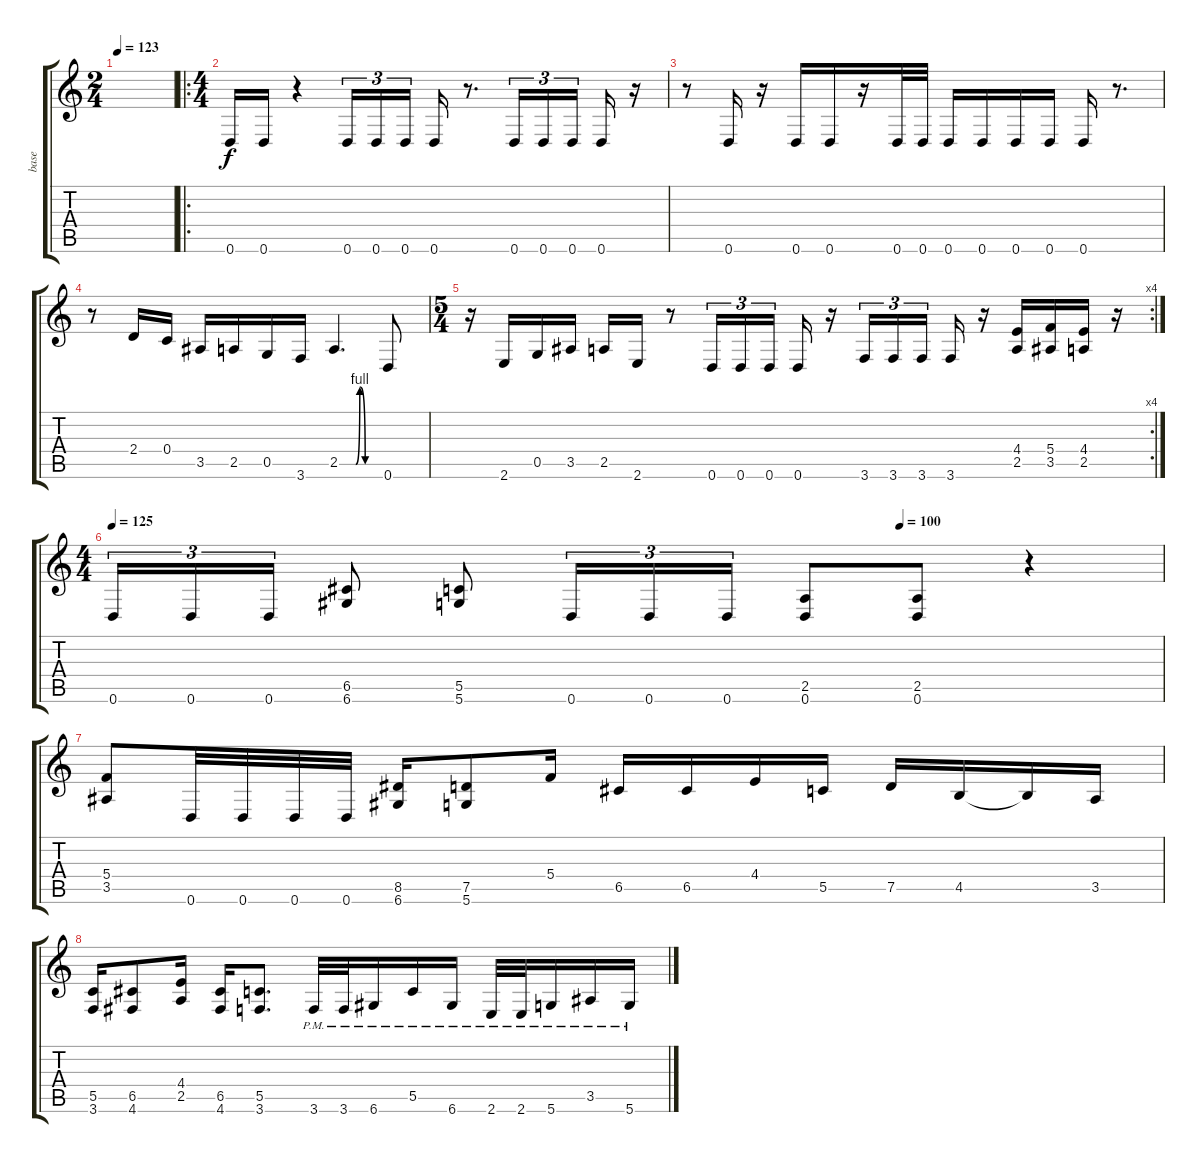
\track ("base" "base") {instrument distortionguitar}
\staff {score tabs}
\tuning (D4 A3 F3 C3 G2 D2) {hide}
\ts (2 4)
\tempo 123
\clef g2
\ks c
|
\ro
\ts (4 4)
0.6.16 0.6.16 r.4 0.6.16{tu (3 2)} 0.6.16{tu (3 2)} 0.6.16{tu (3 2)} 0.6.16 r.8{d} 0.6.16{tu (3 2)} 0.6.16{tu (3 2)} 0.6.16{tu (3 2) beam splitsecondary} 0.6.16 r.16 |
r.8 0.6.16 r.16 0.6.16 0.6.16 r.16 0.6.32 0.6.32 0.6.16 0.6.16 0.6.16 0.6.16 0.6.16 r.8{d} |
r.8 2.4.16 0.4.16 3.5.16 2.5.16 0.5.16 3.6.16 2.5{be (custom 0 0 15 0 24 0 30 4 38 0 45 0 60 0)}.4{d} 0.6.8 |
\rc 4
\ts (5 4)
r.16 2.6.16 0.5.16 3.5.16 2.5.16 2.6.16 r.8 0.6.16{tu (3 2)} 0.6.16{tu (3 2)} 0.6.16{tu (3 2) beam splitsecondary} 0.6.16 r.16 3.6.16{tu (3 2)} 3.6.16{tu (3 2)} 3.6.16{tu (3 2) beam splitsecondary} 3.6.16 r.16 (4.4 2.5).16 (5.4 3.5).16 (4.4 2.5).16 r.16 |
\ts (4 4)
\tempo 125
\tempo (100 0.75)
0.6.16{tu (3 2)} 0.6.16{tu (3 2)} 0.6.16{tu (3 2)} (6.5 6.6).8 (5.5 5.6).8 0.6.16{tu (3 2)} 0.6.16{tu (3 2)} 0.6.16{tu (3 2)} (2.5 0.6).8 (2.5 0.6).8 r.4 |
(5.4 3.5).8 0.6.32 0.6.32 0.6.32 0.6.32 (8.5 6.6).16 (7.5 5.6).8 5.4.16 6.5.16 6.5.16 4.4.16 5.5.16 7.5.16 4.5.16 4.5{t}.16 3.5.16 |
(5.5 3.6).16 (6.5 4.6).8 (4.4 2.5).16 (6.5 4.6).16 (5.5 3.6).8{d} 3.6{pm}.32 3.6{pm}.32 6.6{pm}.16 5.5{pm}.16 6.6{pm}.16 2.6{pm}.32 2.6{pm}.32 5.6{pm}.16 3.5{pm}.16 5.6{pm}.16
